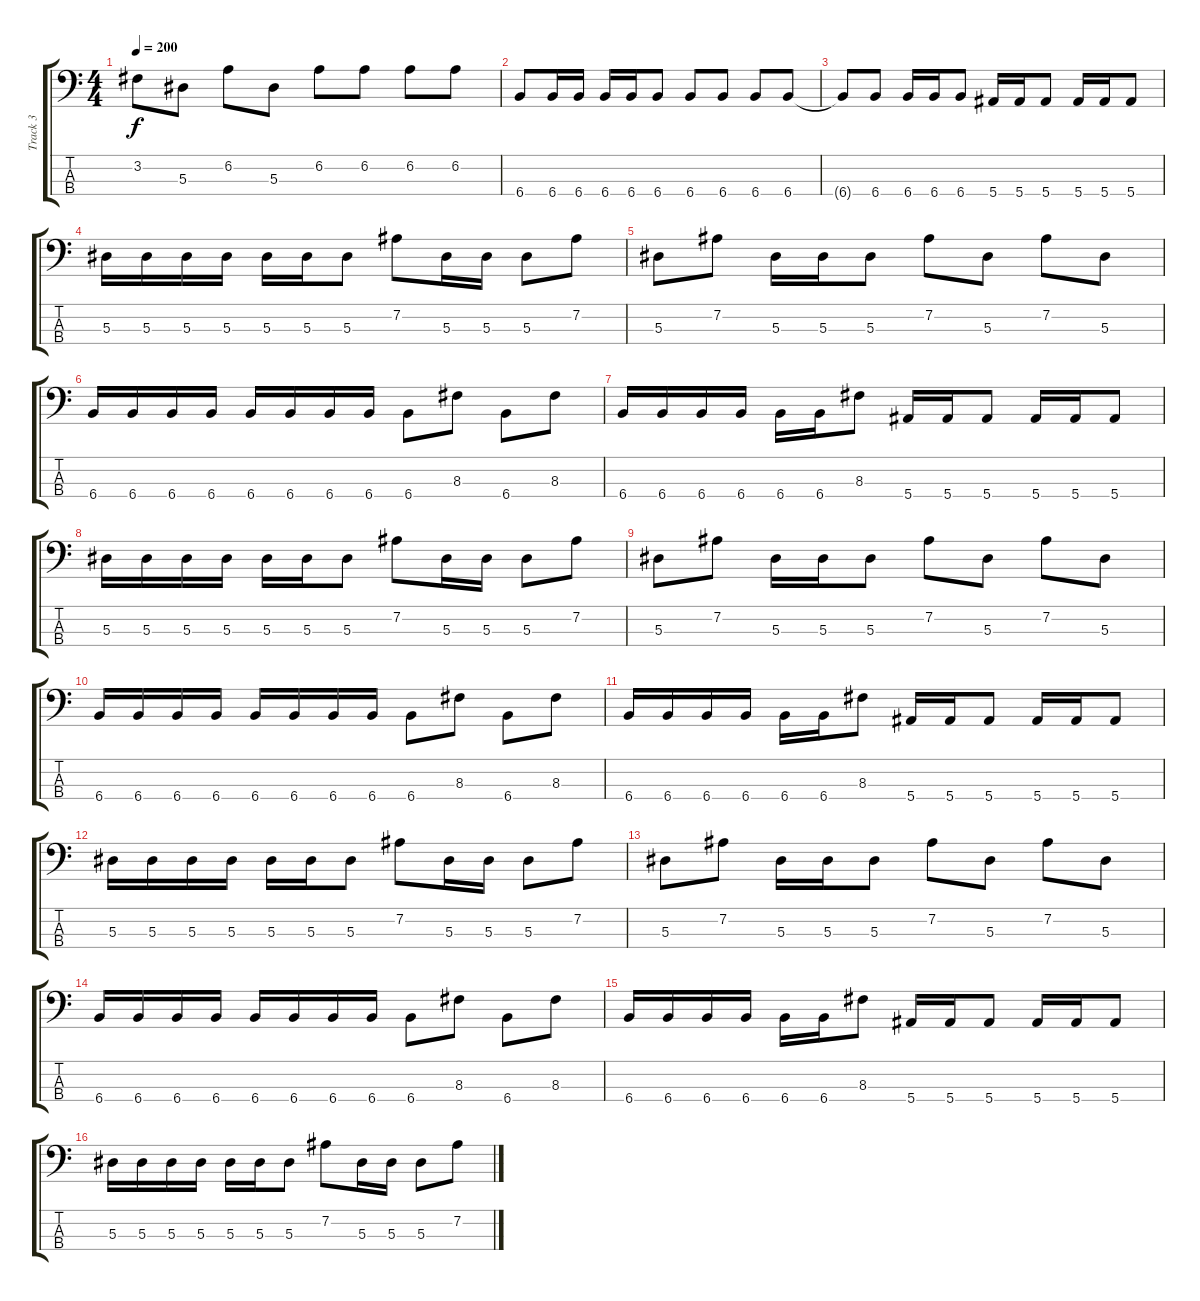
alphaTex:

\track ("Track 3" "Track 3") {instrument electricbassfinger}
\staff {score tabs}
\tuning (Ab2 Eb2 Bb1 F1) {hide}
\ts (4 4)
\tempo 200
\clef f4
\ks c
3.2.8{dy f} 5.3.8 6.2.8 5.3.8 6.2.8 6.2.8 6.2.8 6.2.8 |
6.4.8 6.4.16 6.4.16 6.4.16 6.4.16 6.4.8 6.4.8 6.4.8 6.4.8 6.4.8 |
6.4{t}.8 6.4.8 6.4.16 6.4.16 6.4.8 5.4.16 5.4.16 5.4.8 5.4.16 5.4.16 5.4.8 |
5.3.16 5.3.16 5.3.16 5.3.16 5.3.16 5.3.16 5.3.8 7.2.8 5.3.16 5.3.16 5.3.8 7.2.8 |
5.3.8 7.2.8 5.3.16 5.3.16 5.3.8 7.2.8 5.3.8 7.2.8 5.3.8 |
6.4.16 6.4.16 6.4.16 6.4.16 6.4.16 6.4.16 6.4.16 6.4.16 6.4.8 8.3.8 6.4.8 8.3.8 |
6.4.16 6.4.16 6.4.16 6.4.16 6.4.16 6.4.16 8.3.8 5.4.16 5.4.16 5.4.8 5.4.16 5.4.16 5.4.8 |
5.3.16 5.3.16 5.3.16 5.3.16 5.3.16 5.3.16 5.3.8 7.2.8 5.3.16 5.3.16 5.3.8 7.2.8 |
5.3.8 7.2.8 5.3.16 5.3.16 5.3.8 7.2.8 5.3.8 7.2.8 5.3.8 |
6.4.16 6.4.16 6.4.16 6.4.16 6.4.16 6.4.16 6.4.16 6.4.16 6.4.8 8.3.8 6.4.8 8.3.8 |
6.4.16 6.4.16 6.4.16 6.4.16 6.4.16 6.4.16 8.3.8 5.4.16 5.4.16 5.4.8 5.4.16 5.4.16 5.4.8 |
5.3.16 5.3.16 5.3.16 5.3.16 5.3.16 5.3.16 5.3.8 7.2.8 5.3.16 5.3.16 5.3.8 7.2.8 |
5.3.8 7.2.8 5.3.16 5.3.16 5.3.8 7.2.8 5.3.8 7.2.8 5.3.8 |
6.4.16 6.4.16 6.4.16 6.4.16 6.4.16 6.4.16 6.4.16 6.4.16 6.4.8 8.3.8 6.4.8 8.3.8 |
6.4.16 6.4.16 6.4.16 6.4.16 6.4.16 6.4.16 8.3.8 5.4.16 5.4.16 5.4.8 5.4.16 5.4.16 5.4.8 |
5.3.16 5.3.16 5.3.16 5.3.16 5.3.16 5.3.16 5.3.8 7.2.8 5.3.16 5.3.16 5.3.8 7.2.8
